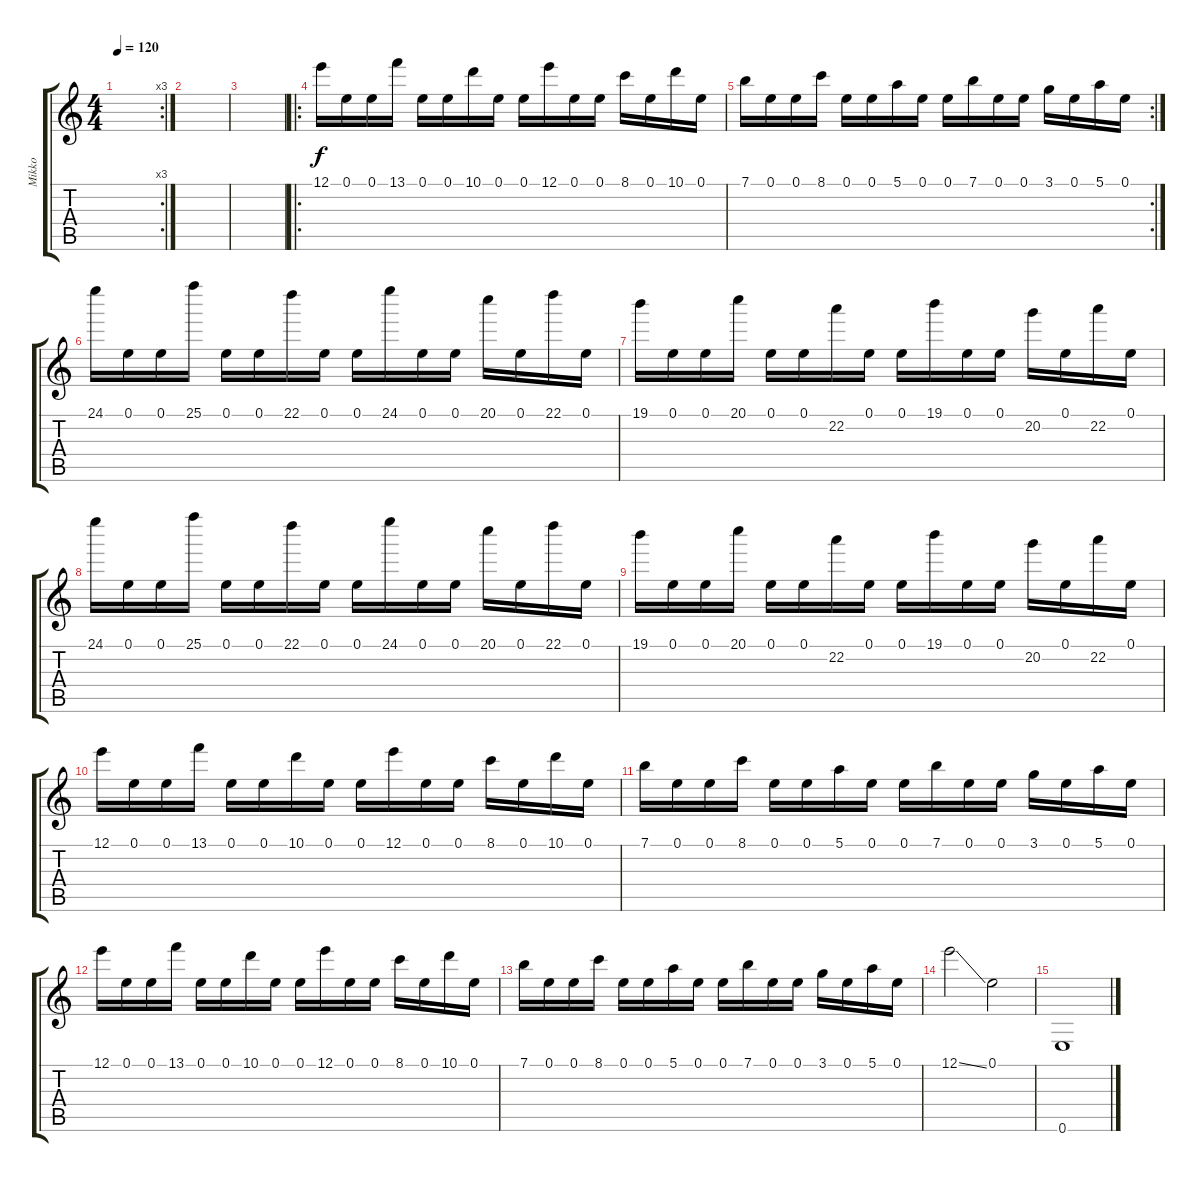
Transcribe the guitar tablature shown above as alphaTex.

\track ("Mikko" "Mikko") {instrument distortionguitar}
\staff {score tabs}
\tuning (E4 B3 G3 D3 A2 E2) {hide}
\rc 3
\ts (4 4)
\tempo 120
\clef g2
\ks c
|
|
|
\ro
12.1.16 0.1.16 0.1.16 13.1.16 0.1.16 0.1.16 10.1.16 0.1.16 0.1.16 12.1.16 0.1.16 0.1.16 8.1.16 0.1.16 10.1.16 0.1.16 |
\rc 2
7.1.16 0.1.16 0.1.16 8.1.16 0.1.16 0.1.16 5.1.16 0.1.16 0.1.16 7.1.16 0.1.16 0.1.16 3.1.16 0.1.16 5.1.16 0.1.16 |
24.1.16 0.1.16 0.1.16 25.1.16 0.1.16 0.1.16 22.1.16 0.1.16 0.1.16 24.1.16 0.1.16 0.1.16 20.1.16 0.1.16 22.1.16 0.1.16 |
19.1.16 0.1.16 0.1.16 20.1.16 0.1.16 0.1.16 22.2.16 0.1.16 0.1.16 19.1.16 0.1.16 0.1.16 20.2.16 0.1.16 22.2.16 0.1.16 |
24.1.16 0.1.16 0.1.16 25.1.16 0.1.16 0.1.16 22.1.16 0.1.16 0.1.16 24.1.16 0.1.16 0.1.16 20.1.16 0.1.16 22.1.16 0.1.16 |
19.1.16 0.1.16 0.1.16 20.1.16 0.1.16 0.1.16 22.2.16 0.1.16 0.1.16 19.1.16 0.1.16 0.1.16 20.2.16 0.1.16 22.2.16 0.1.16 |
12.1.16 0.1.16 0.1.16 13.1.16 0.1.16 0.1.16 10.1.16 0.1.16 0.1.16 12.1.16 0.1.16 0.1.16 8.1.16 0.1.16 10.1.16 0.1.16 |
7.1.16 0.1.16 0.1.16 8.1.16 0.1.16 0.1.16 5.1.16 0.1.16 0.1.16 7.1.16 0.1.16 0.1.16 3.1.16 0.1.16 5.1.16 0.1.16 |
12.1.16 0.1.16 0.1.16 13.1.16 0.1.16 0.1.16 10.1.16 0.1.16 0.1.16 12.1.16 0.1.16 0.1.16 8.1.16 0.1.16 10.1.16 0.1.16 |
7.1.16 0.1.16 0.1.16 8.1.16 0.1.16 0.1.16 5.1.16 0.1.16 0.1.16 7.1.16 0.1.16 0.1.16 3.1.16 0.1.16 5.1.16 0.1.16 |
12.1{ss}.2 0.1.2 |
0.6.1
